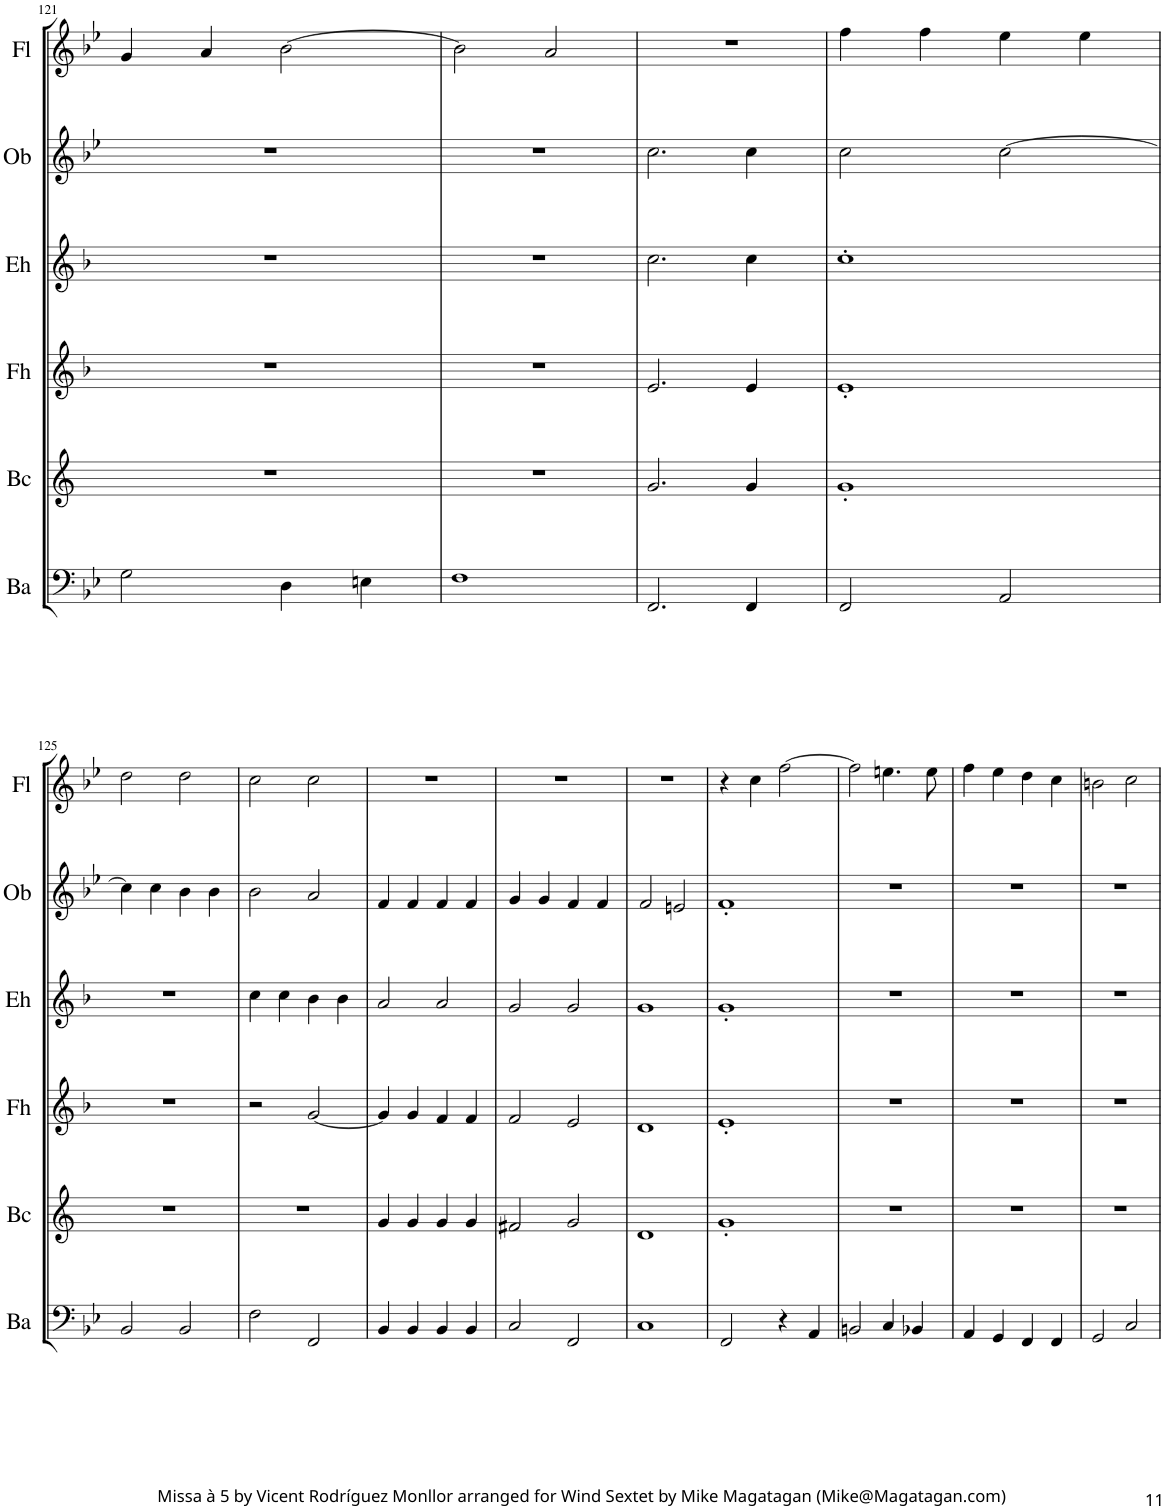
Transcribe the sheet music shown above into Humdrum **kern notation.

**kern	**kern	**kern	**kern	**kern	**kern
*part6	*part5	*part4	*part3	*part2	*part1
*staff6	*staff5	*staff4	*staff3	*staff2	*staff1
*I"Bassoon	*I"Bass Clarinet	*I"Horn in F	*I"English Horn	*I"Oboe	*I"Flute
*I'Ba	*I'Bc	*	*I'Eh	*I'Ob	*I'Fl
!!LO:PB:g=z
*clefF4	*clefG2	*clefG2	*clefG2	*clefG2	*clefG2
*	*Trd8c14	*Trd4c7	*Trd4c7	*	*
*k[b-e-]	*k[]	*k[b-]	*k[b-]	*k[b-e-]	*k[b-e-]
*M4/4	*M4/4	*M4/4	*M4/4	*M4/4	*M4/4
*met(c)	*met(c)	*met(c)	*met(c)	*met(c)	*met(c)
=121	=121	=121	=121	=121	=121
2G\	1r	1r	1r	1r	4g/
.	.	.	.	.	4a/
4D\	.	.	.	.	[2b-\
4En\	.	.	.	.	.
=122	=122	=122	=122	=122	=122
1F	1r	1r	1r	1r	2b-\]
.	.	.	.	.	2a/
=123	=123	=123	=123	=123	=123
2.FF/	2.g/	2.e/	2.cc\	2.cc\	1r
4FF/	4g/	4e/	4cc\	4cc\	.
=124	=124	=124	=124	=124	=124
2FF/	1g'	1e'	1cc'	2cc\	4ff\
.	.	.	.	.	4ff\
2AA/	.	.	.	[2cc\	4ee-\
.	.	.	.	.	4ee-\
!!LO:LB:g=z
=125	=125	=125	=125	=125	=125
2BB-/	1r	1r	1r	4cc\]	2dd\
.	.	.	.	4cc\	.
2BB-/	.	.	.	4b-\	2dd\
.	.	.	.	4b-\	.
=126	=126	=126	=126	=126	=126
2F\	1r	2r	4cc\	2b-\	2cc\
.	.	.	4cc\	.	.
2FF/	.	[2g/	4b-\	2a/	2cc\
.	.	.	4b-\	.	.
=127	=127	=127	=127	=127	=127
4BB-/	4g/	4g/]	2a/	4f/	1r
4BB-/	4g/	4g/	.	4f/	.
4BB-/	4g/	4f/	2a/	4f/	.
4BB-/	4g/	4f/	.	4f/	.
=128	=128	=128	=128	=128	=128
2C/	2f#X/	2f/	2g/	4g/	1r
.	.	.	.	4g/	.
2FF/	2g/	2e/	2g/	4f/	.
.	.	.	.	4f/	.
=129	=129	=129	=129	=129	=129
1C	1d	1d	1g	2f/	1r
.	.	.	.	2en/	.
=130	=130	=130	=130	=130	=130
2FF/	1g'	1e'	1g'	1f'	4r
.	.	.	.	.	4cc\
4r	.	.	.	.	[2ff\
4AA/	.	.	.	.	.
=131	=131	=131	=131	=131	=131
2BBn/	1r	1r	1r	1r	2ff\]
4C/	.	.	.	.	4.een\
4BB-X/	.	.	.	.	.
.	.	.	.	.	8ee\
=132	=132	=132	=132	=132	=132
4AA/	1r	1r	1r	1r	4ff\
4GG/	.	.	.	.	4ee-\
4FF/	.	.	.	.	4dd\
4FF/	.	.	.	.	4cc\
=133	=133	=133	=133	=133	=133
2GG/	1r	1r	1r	1r	2bn\
2C/	.	.	.	.	2cc\
=	=	=	=	=	=
*-	*-	*-	*-	*-	*-
